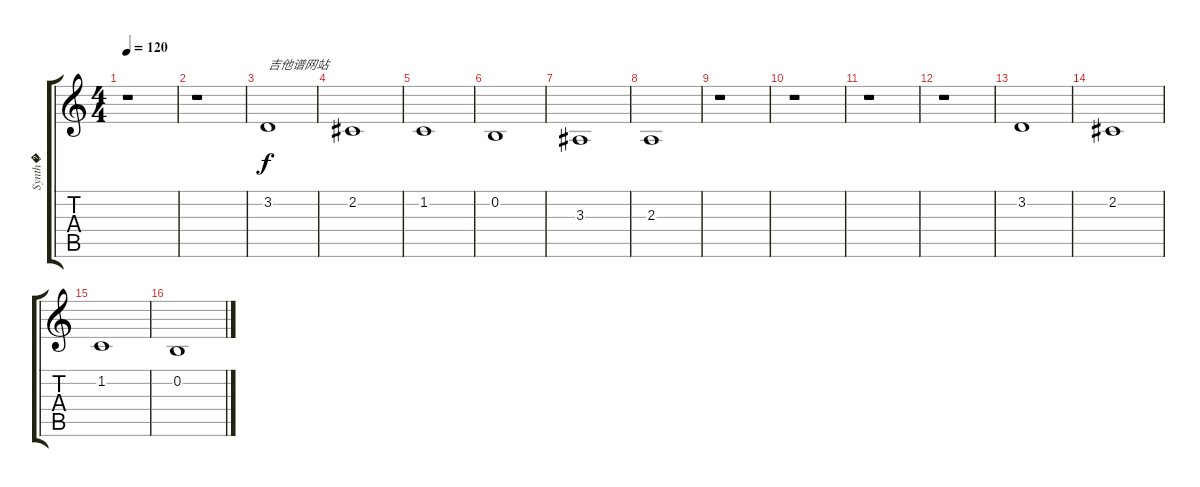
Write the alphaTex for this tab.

\track ("Synth�" "Synth�") {instrument stringensemble1}
\staff {score tabs}
\tuning (E4 B3 G3 D3 A2 E2) {hide}
\ts (4 4)
\tempo 120
\clef g2
\ks c
r.1{dy f instrument stringensemble1} |
r.1 |
3.2.1{txt "吉他谱网站"} |
2.2.1 |
1.2.1 |
0.2.1 |
3.3.1 |
2.3.1 |
r.1 |
r.1 |
r.1 |
r.1 |
3.2.1 |
2.2.1 |
1.2.1 |
0.2.1
